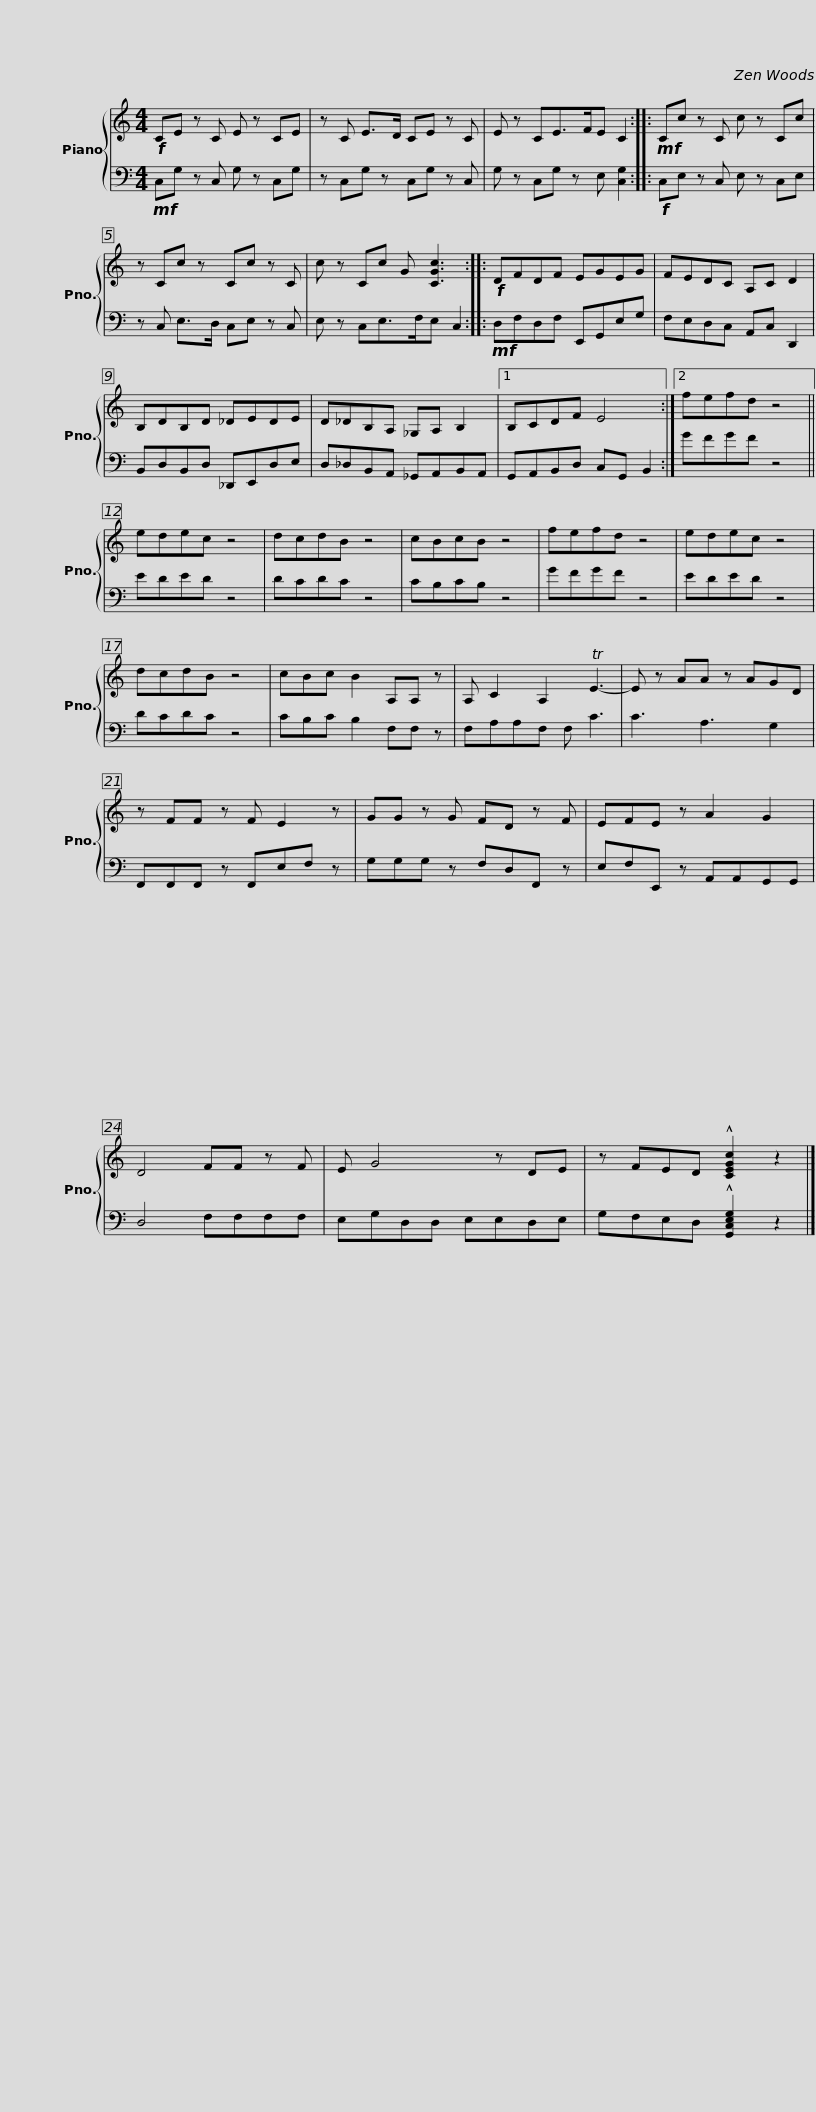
X:1
%%score { 1 | 2 }
L:1/8
M:4/4
I:linebreak $
K:C
V:1 treble
V:2 bass
V:1
!f! CE z C E z CE | z C E>D CE z C | E z CE>FE C2 ::!mf! Cc z C c z Cc |$ z Cc z Cc z C | %5
 c z Cc G [CGc]3 ::!f! DFDF EGEG | FEDC A,C D2 | B,DB,D _DEDE |$ D_DB,A, _G,A, B,2 |1 %10
 B,CDF E4 :|2 fefd z4 || edec z4 | dcdB z4 | cBcB z4 |$ %15
 fefd z4 | edec z4 | dcdB z4 | cBc B2 A,A, z | A, C2 A,2 TE3- | %20
 E z AA z AGD |$ z FF z F E2 z | GG z G FD z F | EFE z A2 G2 | D4 FF z F | %25
 E G4 z DE | z FED !^![CEGc]2 z2 |] %27
V:2
!mf! C,G, z C, G, z C,G, | z C,G, z C,G, z C, | G, z C,G, z E, [C,G,]2 ::!f! C,E, z C, E, z C,E, |$ z C, E,>D, C,E, z C, | %5
 E, z C,E,>F,E, C,2 ::!mf! D,F,D,F, E,,G,,E,G, | F,E,D,C, A,,C, D,,2 | B,,D,B,,D, _D,,E,,D,E, |$ D,_D,B,,A,, _G,,A,,B,,A,, |1 %10
 G,,A,,B,,D, C,G,, B,,2 :|2 GFGF z4 || EDED z4 | DCDC z4 | CB,CB, z4 |$ %15
 GFGF z4 | EDED z4 | DCDC z4 | CB,C B,2 F,F, z | F,A,A,F, F, C3 | %20
 C3 A,3 G,2 |$ F,,F,,F,, z F,,E,F, z | G,G,G, z F,D,F,, z | E,F,E,, z A,,A,,G,,G,, | D,4 F,F,F,F, | %25
 E,G,D,D, E,E,D,E, | G,F,E,D, !^![G,,C,E,G,]2 z2 |] %27
